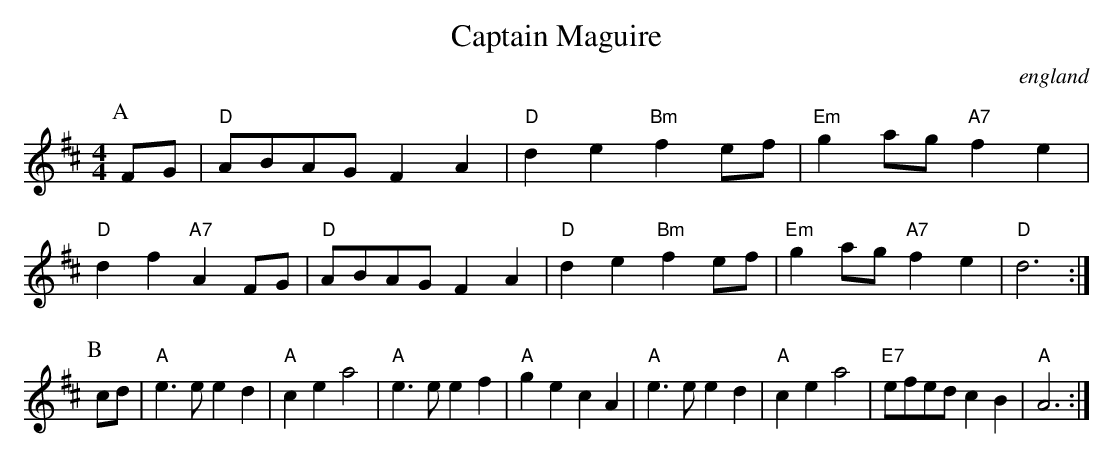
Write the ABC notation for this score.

X:1
T:Captain Maguire
O:england
M:4/4
L:1/4
K:D
P:A
F/2G/2|"D"A/2B/2A/2G/2 FA|"D"de "Bm"fe/2f/2|"Em"ga/2g/2 "A7"fe|
"D"df "A7"AF/2G/2|"D"A/2B/2A/2G/2 FA|"D"de "Bm"fe/2f/2|"Em"ga/2g/2 "A7"fe|\
"D"d3:|
P:B
c/2d/2|"A"e3/2e/2 ed|"A"ce a2|"A"e3/2e/2 ef|"A"ge cA|"A"e3/2e/2 ed|"A"ce a2|\
"E7"e/2f/2e/2d/2 cB|"A"A3:|
